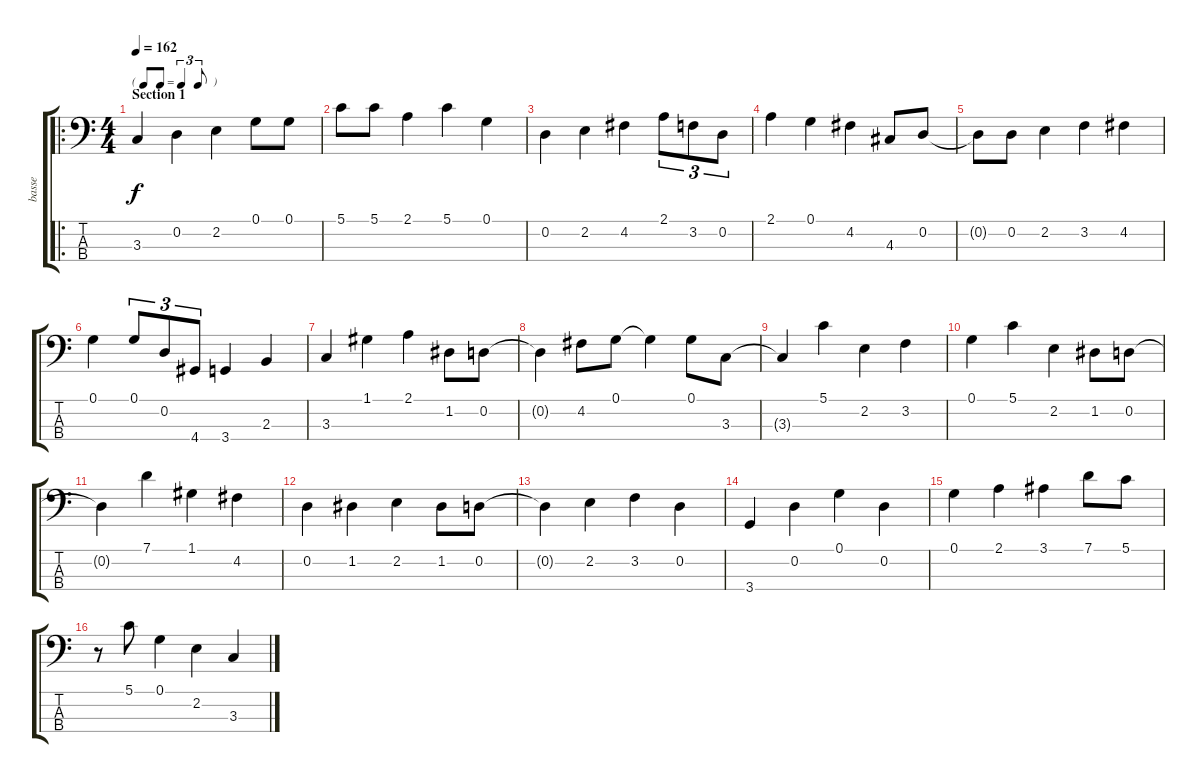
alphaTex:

\track ("basse" "basse") {instrument acousticbass}
\staff {score tabs}
\tuning (G2 D2 A1 E1) {hide}
\ro
\ts (4 4)
\tf triplet8th
\section ("" "Section 1")
\tempo 162
\clef f4
\ks c
3.3.4{dy f instrument acousticbass} 0.2.4 2.2.4 0.1.8 0.1.8 |
5.1.8 5.1.8 2.1.4 5.1.4 0.1.4 |
0.2.4 2.2.4 4.2.4 2.1.8{tu (3 2)} 3.2.8{tu (3 2)} 0.2.8{tu (3 2)} |
2.1.4 0.1.4 4.2.4 4.3.8 0.2.8 |
0.2{t}.8 0.2.8 2.2.4 3.2.4 4.2.4 |
0.1.4 0.1.8{tu (3 2)} 0.2.8{tu (3 2)} 4.4.8{tu (3 2)} 3.4.4 2.3.4 |
3.3.4 1.1.4 2.1.4 1.2.8 0.2.8 |
0.2{t}.4 4.2.8 0.1.8 0.1{t}.4 0.1.8 3.3.8 |
3.3{t}.4 5.1.4 2.2.4 3.2.4 |
0.1.4 5.1.4 2.2.4 1.2.8 0.2.8 |
0.2{t}.4 7.1.4 1.1.4 4.2.4 |
0.2.4 1.2.4 2.2.4 1.2.8 0.2.8 |
0.2{t}.4 2.2.4 3.2.4 0.2.4 |
3.4.4 0.2.4 0.1.4 0.2.4 |
0.1.4 2.1.4 3.1.4 7.1.8 5.1.8 |
r.8 5.1.8 0.1.4 2.2.4 3.3.4
